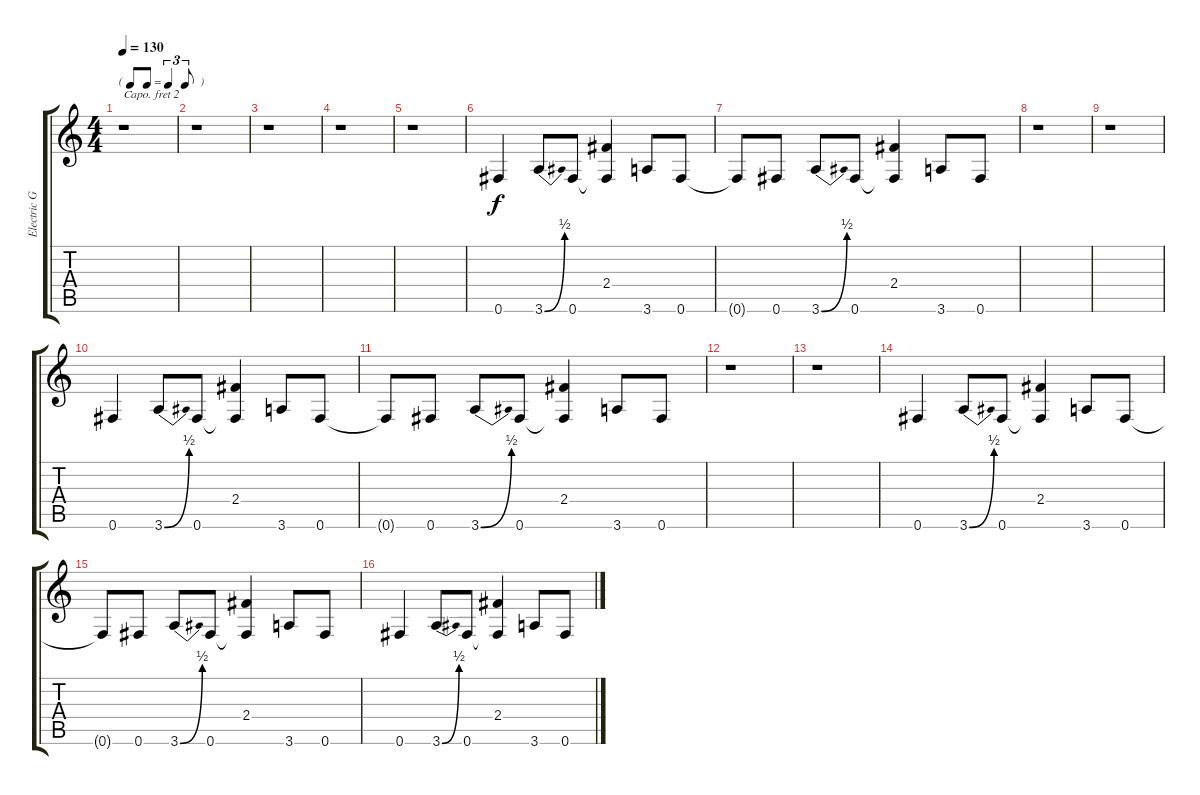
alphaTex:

\track ("Electric Guitar (Martin L. Gore)" "Electric G") {instrument electricguitarjazz}
\staff {score tabs}
\capo 2
\tuning (E4 B3 G3 D3 A2 E2) {hide}
\ts (4 4)
\tf triplet8th
\tempo 130
\clef g2
\ks c
r.1{dy f} |
r.1 |
r.1 |
r.1 |
r.1 |
0.6.4 3.6{be (bend 0 0 60 2)}.8 0.6.8 (2.4 0.6{t}).4 3.6.8 0.6.8 |
0.6{t}.8 0.6.8 3.6{be (bend 0 0 60 2)}.8 0.6.8 (2.4 0.6{t}).4 3.6.8 0.6.8 |
r.1 |
r.1 |
0.6.4 3.6{be (bend 0 0 60 2)}.8 0.6.8 (2.4 0.6{t}).4 3.6.8 0.6.8 |
0.6{t}.8 0.6.8 3.6{be (bend 0 0 60 2)}.8 0.6.8 (2.4 0.6{t}).4 3.6.8 0.6.8 |
r.1 |
r.1 |
0.6.4 3.6{be (bend 0 0 60 2)}.8 0.6.8 (2.4 0.6{t}).4 3.6.8 0.6.8 |
0.6{t}.8 0.6.8 3.6{be (bend 0 0 60 2)}.8 0.6.8 (2.4 0.6{t}).4 3.6.8 0.6.8 |
0.6.4 3.6{be (bend 0 0 60 2)}.8 0.6.8 (2.4 0.6{t}).4 3.6.8 0.6.8
